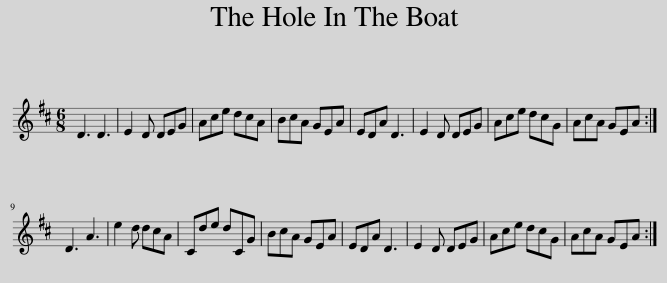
X:1
L:1/8
M:6/8
I:linebreak $
K:D
V:1 treble
V:1
 D3 D3 | E2 D DEG | Ace dcA | BcA GEA | EDA D3 | %5
 E2 D DEG | Ace dcG | AcA GEA :|$ D3 A3 | e2 d dcA | %10
 Cde dCG | BcA GEA | EDA D3 | E2 D DEG | Ace dcG | %15
 AcA GEA :| %16
